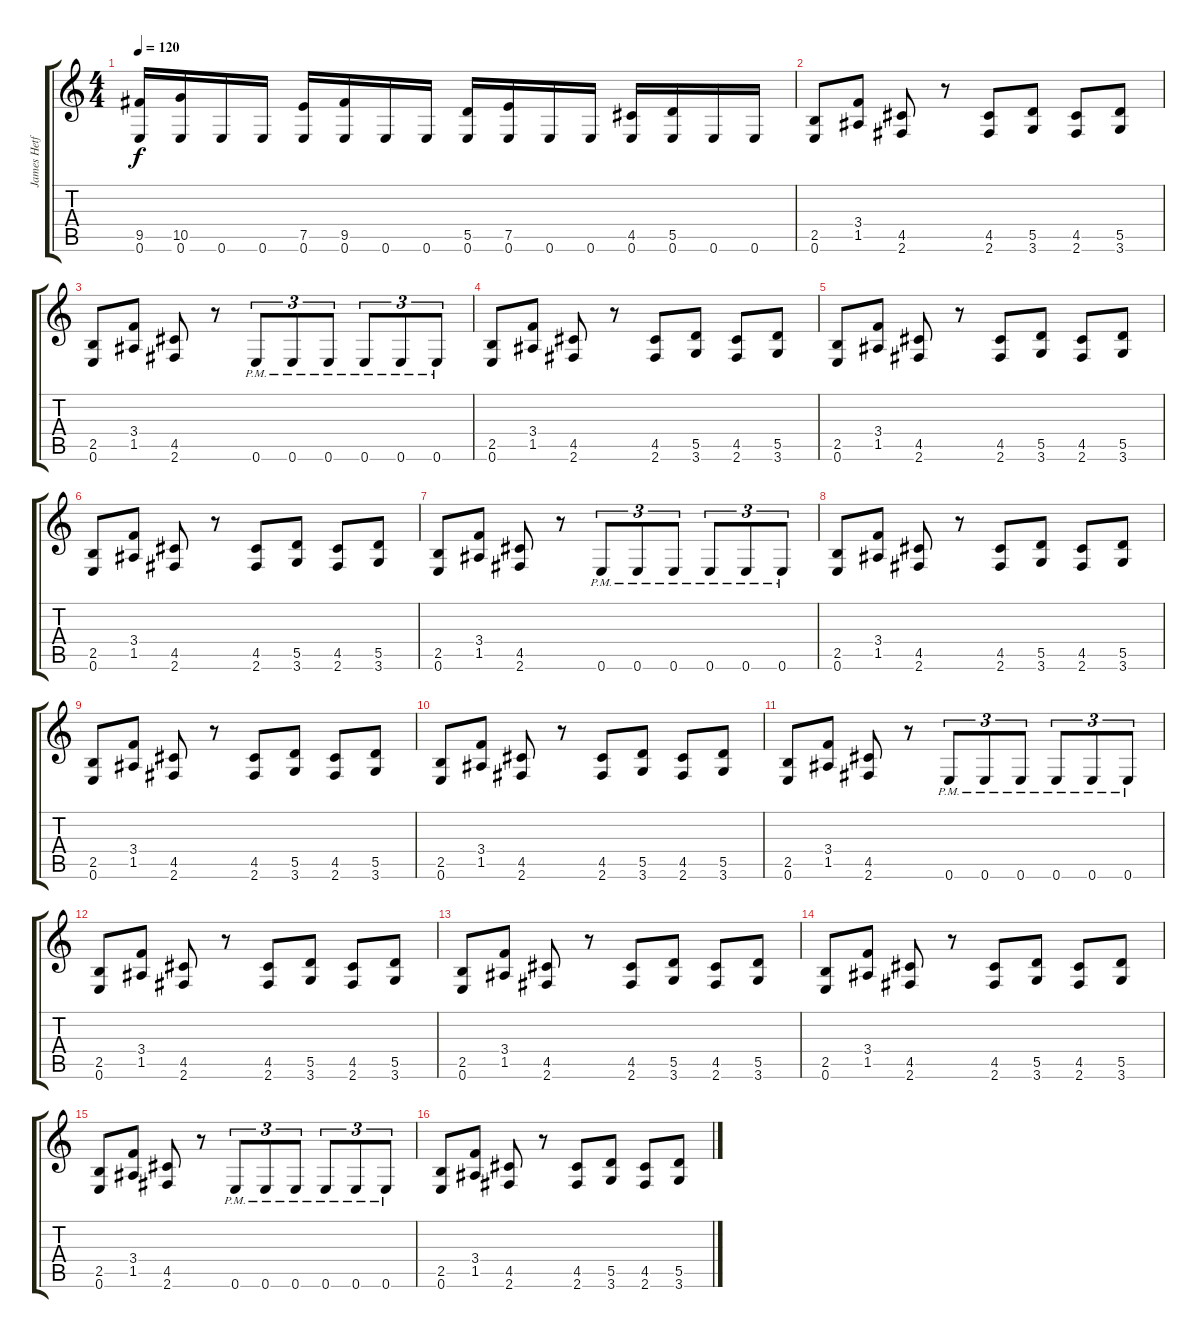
\track ("James Hetfield" "James Hetf") {instrument distortionguitar}
\staff {score tabs}
\tuning (E4 B3 G3 D3 A2 E2) {hide}
\ts (4 4)
\tempo 120
\clef g2
\ks c
(9.5 0.6).16{dy f} (10.5 0.6).16 0.6.16 0.6.16 (7.5 0.6).16 (9.5 0.6).16 0.6.16 0.6.16 (5.5 0.6).16 (7.5 0.6).16 0.6.16 0.6.16 (4.5 0.6).16 (5.5 0.6).16 0.6.16 0.6.16 |
(2.5 0.6).8 (3.4 1.5).8 (4.5 2.6).8 r.8 (4.5 2.6).8 (5.5 3.6).8 (4.5 2.6).8 (5.5 3.6).8 |
(2.5 0.6).8 (3.4 1.5).8 (4.5 2.6).8 r.8 0.6{pm}.8{tu (3 2)} 0.6{pm}.8{tu (3 2)} 0.6{pm}.8{tu (3 2)} 0.6{pm}.8{tu (3 2)} 0.6{pm}.8{tu (3 2)} 0.6{pm}.8{tu (3 2)} |
(2.5 0.6).8 (3.4 1.5).8 (4.5 2.6).8 r.8 (4.5 2.6).8 (5.5 3.6).8 (4.5 2.6).8 (5.5 3.6).8 |
(2.5 0.6).8 (3.4 1.5).8 (4.5 2.6).8 r.8 (4.5 2.6).8 (5.5 3.6).8 (4.5 2.6).8 (5.5 3.6).8 |
(2.5 0.6).8 (3.4 1.5).8 (4.5 2.6).8 r.8 (4.5 2.6).8 (5.5 3.6).8 (4.5 2.6).8 (5.5 3.6).8 |
(2.5 0.6).8 (3.4 1.5).8 (4.5 2.6).8 r.8 0.6{pm}.8{tu (3 2)} 0.6{pm}.8{tu (3 2)} 0.6{pm}.8{tu (3 2)} 0.6{pm}.8{tu (3 2)} 0.6{pm}.8{tu (3 2)} 0.6{pm}.8{tu (3 2)} |
(2.5 0.6).8 (3.4 1.5).8 (4.5 2.6).8 r.8 (4.5 2.6).8 (5.5 3.6).8 (4.5 2.6).8 (5.5 3.6).8 |
(2.5 0.6).8 (3.4 1.5).8 (4.5 2.6).8 r.8 (4.5 2.6).8 (5.5 3.6).8 (4.5 2.6).8 (5.5 3.6).8 |
(2.5 0.6).8 (3.4 1.5).8 (4.5 2.6).8 r.8 (4.5 2.6).8 (5.5 3.6).8 (4.5 2.6).8 (5.5 3.6).8 |
(2.5 0.6).8 (3.4 1.5).8 (4.5 2.6).8 r.8 0.6{pm}.8{tu (3 2)} 0.6{pm}.8{tu (3 2)} 0.6{pm}.8{tu (3 2)} 0.6{pm}.8{tu (3 2)} 0.6{pm}.8{tu (3 2)} 0.6{pm}.8{tu (3 2)} |
(2.5 0.6).8 (3.4 1.5).8 (4.5 2.6).8 r.8 (4.5 2.6).8 (5.5 3.6).8 (4.5 2.6).8 (5.5 3.6).8 |
(2.5 0.6).8 (3.4 1.5).8 (4.5 2.6).8 r.8 (4.5 2.6).8 (5.5 3.6).8 (4.5 2.6).8 (5.5 3.6).8 |
(2.5 0.6).8 (3.4 1.5).8 (4.5 2.6).8 r.8 (4.5 2.6).8 (5.5 3.6).8 (4.5 2.6).8 (5.5 3.6).8 |
(2.5 0.6).8 (3.4 1.5).8 (4.5 2.6).8 r.8 0.6{pm}.8{tu (3 2)} 0.6{pm}.8{tu (3 2)} 0.6{pm}.8{tu (3 2)} 0.6{pm}.8{tu (3 2)} 0.6{pm}.8{tu (3 2)} 0.6{pm}.8{tu (3 2)} |
(2.5 0.6).8 (3.4 1.5).8 (4.5 2.6).8 r.8 (4.5 2.6).8 (5.5 3.6).8 (4.5 2.6).8 (5.5 3.6).8
